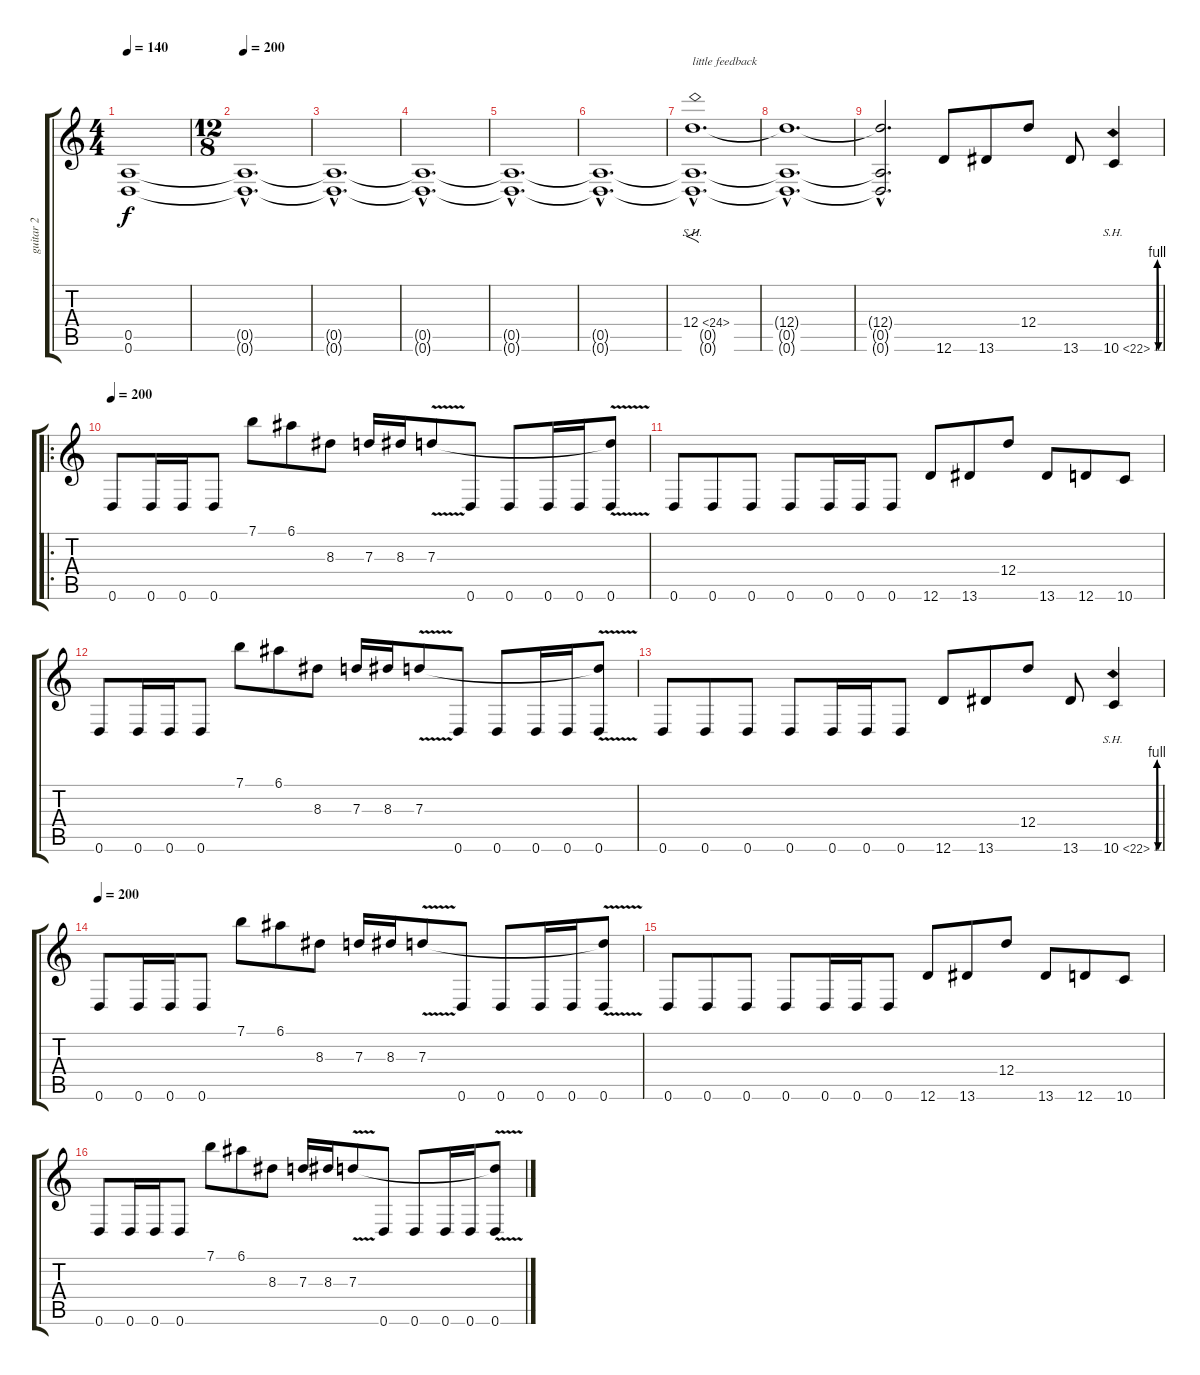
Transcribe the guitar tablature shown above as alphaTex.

\track ("guitar 2" "guitar 2") {instrument distortionguitar}
\staff {score tabs}
\tuning (E4 B3 G3 D3 A2 D2) {hide}
\ts (4 4)
\tempo 140
\clef g2
\ks c
(0.5{t} 0.6{t}).1{dy f} |
\ts (12 8)
\tempo 195
\tempo 200
(0.5{hac t} 0.6{hac t}).1{d} |
(0.5{hac t} 0.6{hac t}).1{d} |
(0.5{hac t} 0.6{hac t}).1{d} |
(0.5{hac t} 0.6{hac t}).1{d} |
(0.5{hac t} 0.6{hac t}).1{d} |
(12.4{sh 12 hac} 0.5{hac t} 0.6{hac t}).1{f d txt "little feedback"} |
(12.4{hac t} 0.5{hac t} 0.6{hac t}).1{d} |
(12.4{hac t} 0.5{hac t} 0.6{hac t}).2{d} 12.6.8 13.6.8 12.4.8 13.6.8 10.6{be (custom 0 0 15 0 30 4 45 0 60 0) sh 12}.4 |
\ro
\tempo 200
0.6.8 0.6.16 0.6.16 0.6.8 7.1.8 6.1.8 8.3.8 7.3.16 8.3.16 7.3{v}.8 0.6.8 0.6.8 0.6.16 0.6.16 (7.3{t} 0.6).8 |
0.6.8 0.6.8 0.6.8 0.6.8 0.6.16 0.6.16 0.6.8 12.6.8 13.6.8 12.4.8 13.6.8 12.6.8 10.6.8 |
0.6.8 0.6.16 0.6.16 0.6.8 7.1.8 6.1.8 8.3.8 7.3.16 8.3.16 7.3{v}.8 0.6.8 0.6.8 0.6.16 0.6.16 (7.3{t} 0.6).8 |
0.6.8 0.6.8 0.6.8 0.6.8 0.6.16 0.6.16 0.6.8 12.6.8 13.6.8 12.4.8 13.6.8 10.6{be (custom 0 0 15 0 30 4 45 0 60 0) sh 12}.4 |
\tempo 200
0.6.8 0.6.16 0.6.16 0.6.8 7.1.8 6.1.8 8.3.8 7.3.16 8.3.16 7.3{v}.8 0.6.8 0.6.8 0.6.16 0.6.16 (7.3{t} 0.6).8 |
0.6.8 0.6.8 0.6.8 0.6.8 0.6.16 0.6.16 0.6.8 12.6.8 13.6.8 12.4.8 13.6.8 12.6.8 10.6.8 |
0.6.8 0.6.16 0.6.16 0.6.8 7.1.8 6.1.8 8.3.8 7.3.16 8.3.16 7.3{v}.8 0.6.8 0.6.8 0.6.16 0.6.16 (7.3{t} 0.6).8
